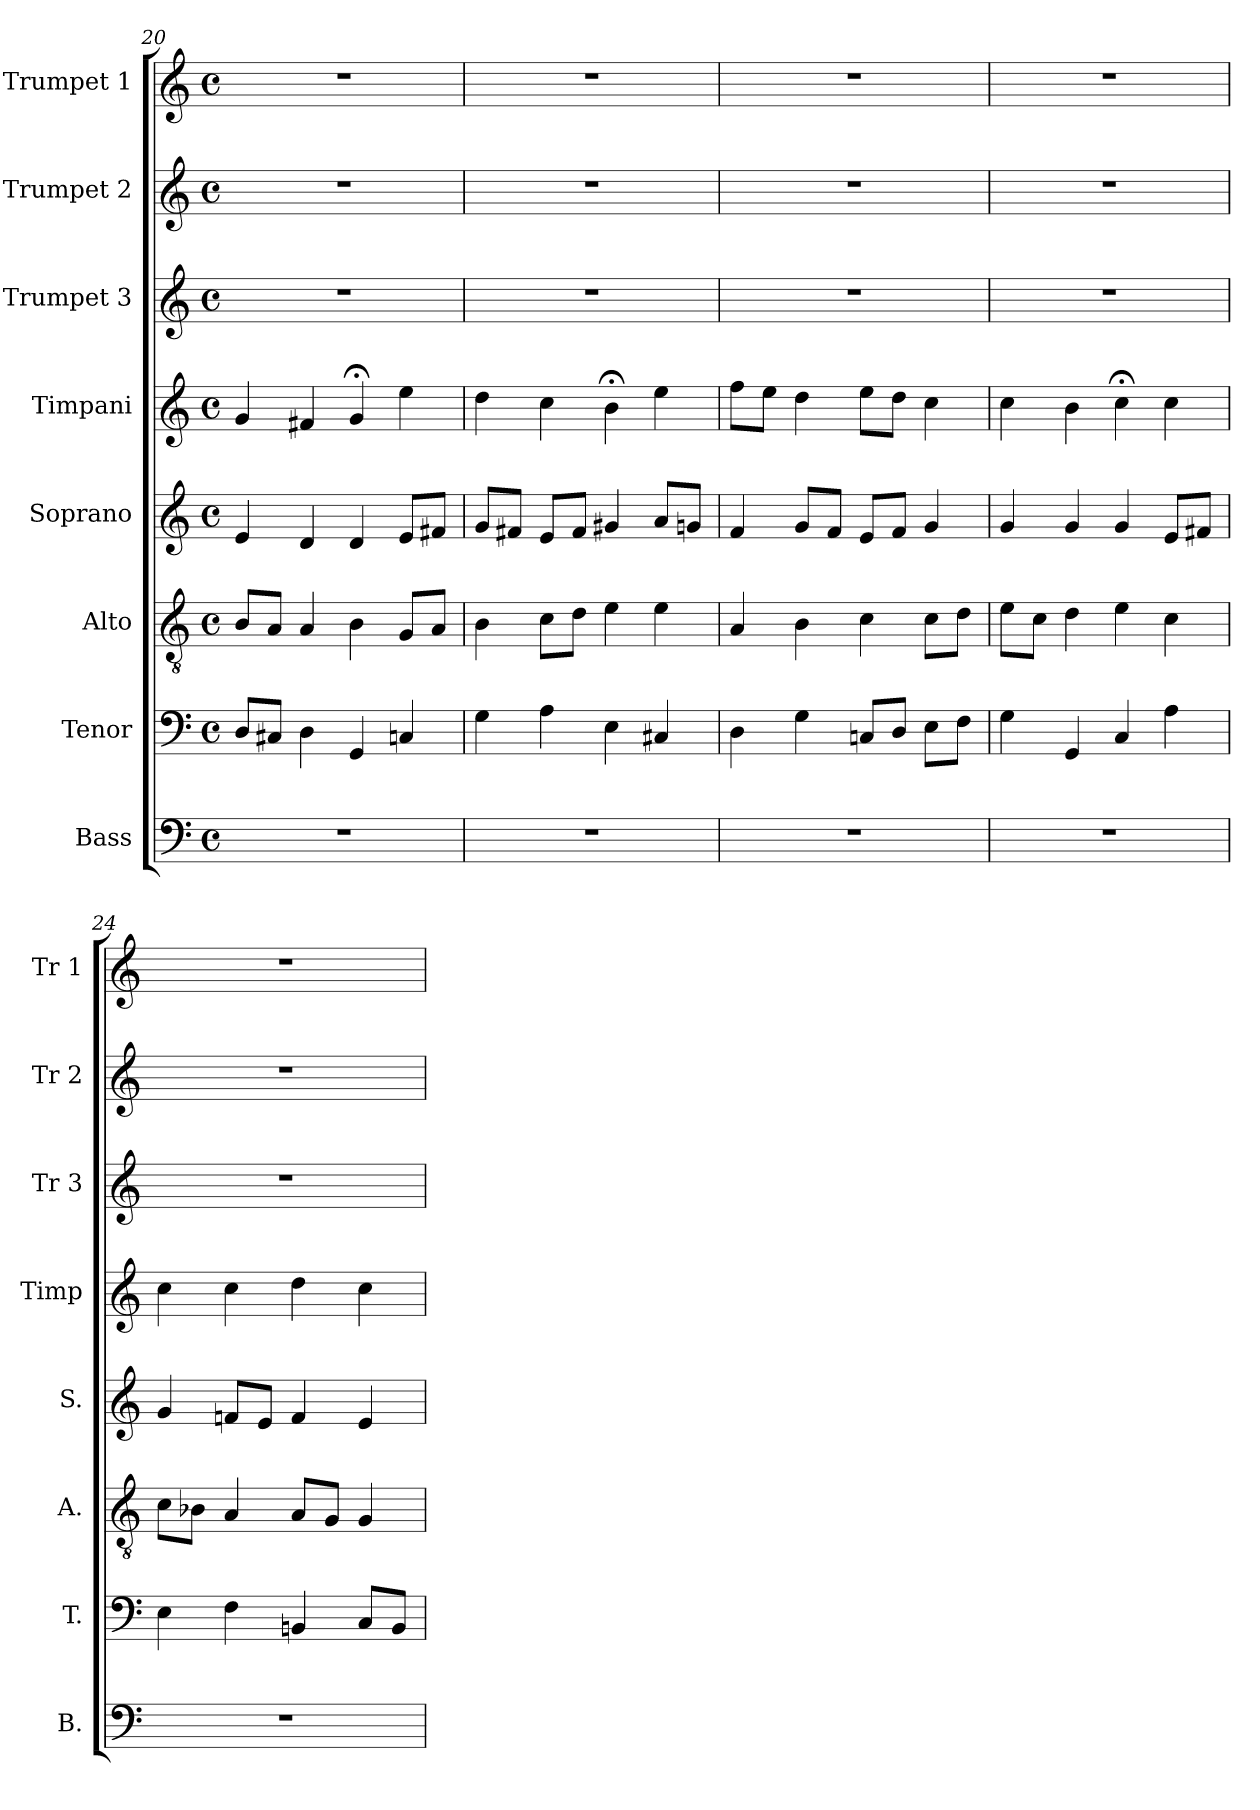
**kern	**kern	**kern	**kern	**kern	**kern	**kern	**kern
*part8	*part7	*part6	*part5	*part4	*part3	*part2	*part1
*staff8	*staff7	*staff6	*staff5	*staff4	*staff3	*staff2	*staff1
*I"Bass	*I"Tenor	*I"Alto	*I"Soprano	*I"Timpani	*I"Trumpet 3	*I"Trumpet 2	*I"Trumpet 1
*I'B.	*I'T.	*I'A.	*I'S.	*I'Timp	*I'Tr 3	*I'Tr 2	*I'Tr 1
!!LO:LB:g=z
*clefF4	*clefF4	*clefGv2	*clefG2	*clefG2	*clefG2	*clefG2	*clefG2
*k[]	*k[]	*k[]	*k[]	*k[]	*k[]	*k[]	*k[]
*C:	*C:	*C:	*C:	*C:	*C:	*C:	*C:
*M4/4	*M4/4	*M4/4	*M4/4	*M4/4	*M4/4	*M4/4	*M4/4
*met(c)	*met(c)	*met(c)	*met(c)	*met(c)	*met(c)	*met(c)	*met(c)
=20	=20	=20	=20	=20	=20	=20	=20
1r	8D/L	8B/L	4e/	4g/	1r	1r	1r
.	8C#X/J	8A/J	.	.	.	.	.
.	4D\	4A/	4d/	4f#X/	.	.	.
.	4GG/	4B\	4d/	4g;</	.	.	.
.	4Cn/	8G/L	8e/L	4ee\	.	.	.
.	.	8A/J	8f#X/J	.	.	.	.
=21	=21	=21	=21	=21	=21	=21	=21
1r	4G\	4B\	8g/L	4dd\	1r	1r	1r
.	.	.	8f#X/J	.	.	.	.
.	4A\	8c\L	8e/L	4cc\	.	.	.
.	.	8d\J	8f#/J	.	.	.	.
.	4E\	4e\	4g#X/	4b;<\	.	.	.
.	4C#X/	4e\	8a/L	4ee\	.	.	.
.	.	.	8gn/J	.	.	.	.
=22	=22	=22	=22	=22	=22	=22	=22
1r	4D\	4A/	4f/	8ff\L	1r	1r	1r
.	.	.	.	8ee\J	.	.	.
.	4G\	4B\	8g/L	4dd\	.	.	.
.	.	.	8f/J	.	.	.	.
.	8Cn/L	4c\	8e/L	8ee\L	.	.	.
.	8D/J	.	8f/J	8dd\J	.	.	.
.	8E\L	8c\L	4g/	4cc\	.	.	.
.	8F\J	8d\J	.	.	.	.	.
=23	=23	=23	=23	=23	=23	=23	=23
1r	4G\	8e\L	4g/	4cc\	1r	1r	1r
.	.	8c\J	.	.	.	.	.
.	4GG/	4d\	4g/	4b\	.	.	.
.	4C/	4e\	4g/	4cc;<\	.	.	.
.	4A\	4c\	8e/L	4cc\	.	.	.
.	.	.	8f#X/J	.	.	.	.
=24	=24	=24	=24	=24	=24	=24	=24
1r	4E\	8c\L	4g/	4cc\	1r	1r	1r
.	.	8B-X\J	.	.	.	.	.
.	4F\	4A/	8fn/L	4cc\	.	.	.
.	.	.	8e/J	.	.	.	.
.	4BBn/	8A/L	4f/	4dd\	.	.	.
.	.	8G/J	.	.	.	.	.
.	8C/L	4G/	4e/	4cc\	.	.	.
.	8BB/J	.	.	.	.	.	.
=	=	=	=	=	=	=	=
*-	*-	*-	*-	*-	*-	*-	*-
